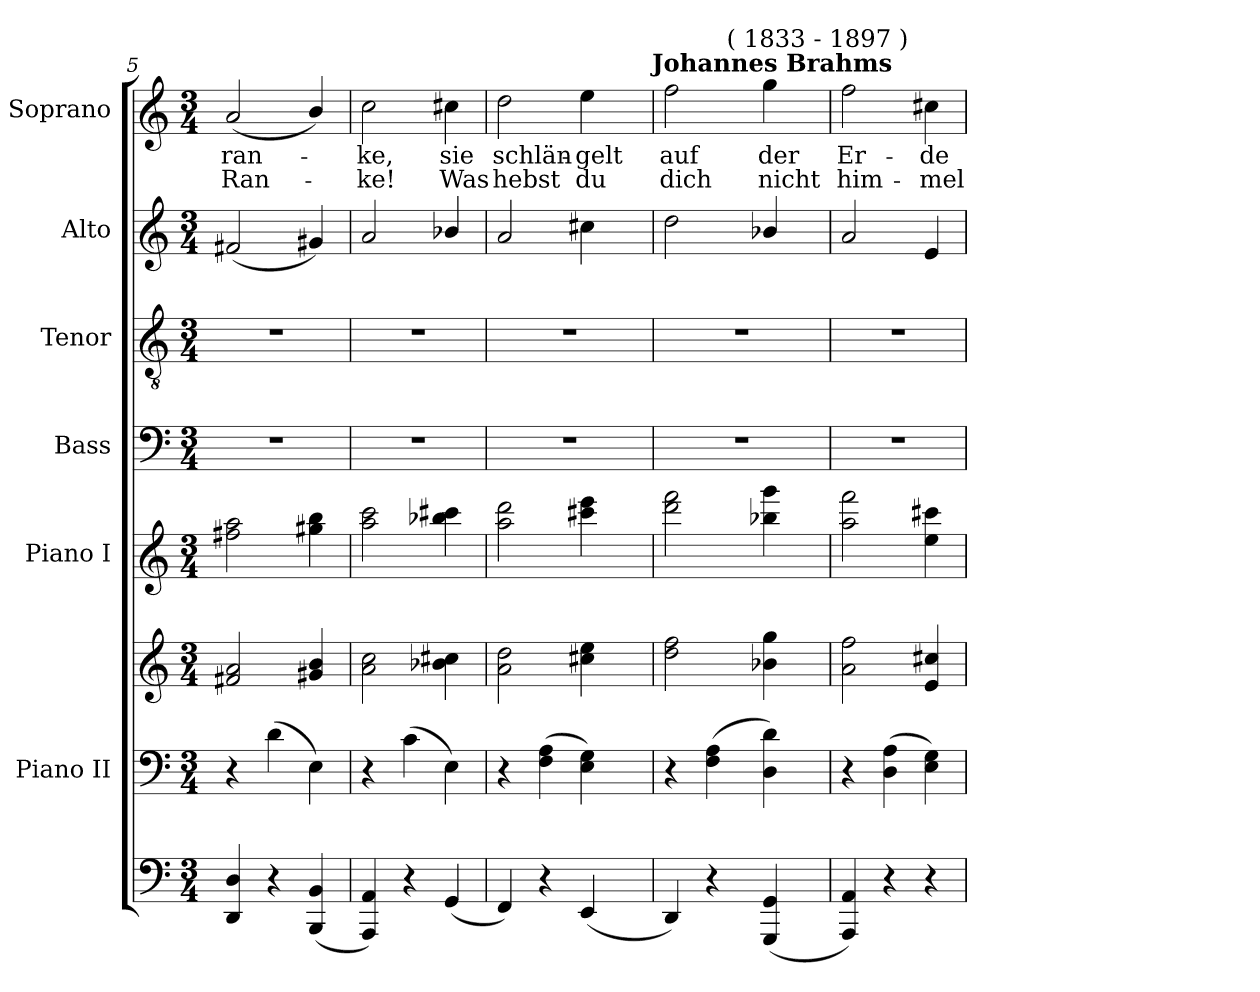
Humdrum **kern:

**kern	**kern	**kern	**kern	**kern	**kern	**kern	**kern	**text	**text
*part8	*part7	*part6	*part5	*part4	*part3	*part2	*part1	*part1	*part1
*staff8	*staff7	*staff6	*staff5	*staff4	*staff3	*staff2	*staff1	*staff1	*staff1
*	*I"Piano II	*	*I"Piano I	*I"Bass	*I"Tenor	*I"Alto	*I"Soprano	*	*
*	*I'II	*	*I'I	*I'B.	*I'T.	*I'A.	*I'S.	*	*
*clefF4	*clefF4	*clefG2	*clefG2	*clefF4	*clefGv2	*clefG2	*clefG2	*	*
*	*	*	*	*	*ITrd7c12	*	*	*	*
*k[]	*k[]	*k[]	*k[]	*k[]	*k[]	*k[]	*k[]	*	*
*C:	*C:	*C:	*C:	*C:	*C:	*C:	*C:	*	*
*M3/4	*M3/4	*M3/4	*M3/4	*M3/4	*M3/4	*M3/4	*M3/4	*	*
=5	=5	=5	=5	=5	=5	=5	=5	=5	=5
!	!	!	!	!LO:N:vis=1	!LO:N:vis=1	!	!	!	!
!	!	!	!	!	!	!	!	!LO:LY:b:color=#000000	!LO:LY:b:color=#000000
4DDi/ 4Di	4r	2f#Xi/ 2ai	2ff#Xi\ 2aai	2.r	2.r	(2f#Xi/	(2ai/	-ran-	Ran-
4r	(4di\	.	.	.	.	.	.	.	.
(4BBBi/ 4BBi	4Ei\)	4g#Xi/ 4bi	4gg#Xi\ 4bbi	.	.	4g#Xi/)	4bi/)	.	.
=6	=6	=6	=6	=6	=6	=6	=6	=6	=6
!	!	!	!	!LO:N:vis=1	!LO:N:vis=1	!	!	!	!
!	!	!	!	!	!	!	!	!LO:LY:b:color=#000000	!LO:LY:b:color=#000000
4AAAi/ 4AAi)	4r	2ai\ 2cci	2aai\ 2ccci	2.r	2.r	2ai/	2cci\	-ke,	ke!
4r	(4ci\	.	.	.	.	.	.	.	.
!	!	!	!	!	!	!	!	!LO:LY:b:color=#000000	!LO:LY:b:color=#000000
(4GGi/	4Ei\)	4b-Xi\ 4cc#Xi	4bb-Xi\ 4ccc#Xi	.	.	4b-Xi/	4cc#Xi\	sie	Was
=7	=7	=7	=7	=7	=7	=7	=7	=7	=7
!	!	!	!	!LO:N:vis=1	!LO:N:vis=1	!	!	!	!
!	!	!	!	!	!	!	!	!LO:LY:b:color=#000000	!LO:LY:b:color=#000000
*	*	*	*	*	*	*	*^	*	*
4FFi/)	4r	2ai\ 2ddi	2aai\ 2dddi	2.r	2.r	2ai/	2ddi\	2ryy	schlän-	hebst
4r	(4Fi\ 4Ai	.	.	.	.	.	.	.	.	.
!	!	!	!	!	!	!	!	!	!LO:LY:b:color=#000000	!LO:LY:b:color=#000000
(4EEi/	4Ei\ 4Gi)	4cc#Xi\ 4eei	4ccc#Xi\ 4eeei	.	.	4cc#Xi\	4eei\	8ryy	-gelt	du
.	.	.	.	.	.	.	.	16ryy	.	.
.	.	.	.	.	.	.	.	32ryy	.	.
.	.	.	.	.	.	.	.	64ryy	.	.
.	.	.	.	.	.	.	.	128...ryy	.	.
!	!	!	!	!	!	!	!	!LO:TX:a:B:t=Johannes Brahms	!	!
.	.	.	.	.	.	.	.	1024ryy	.	.
=8	=8	=8	=8	=8	=8	=8	=8	=8	=8	=8
!	!	!	!	!LO:N:vis=1	!LO:N:vis=1	!	!	!	!	!
!	!	!	!	!	!	!	!	!	!LO:LY:b:color=#000000	!LO:LY:b:color=#000000
4DDi/)	4r	2ddi\ 2ffi	2dddi\ 2fffi	2.r	2.r	2ddi\	2ffi\	4ryy	auf	dich
4r	(4Fi\ 4Ai	.	.	.	.	.	.	32ryy	.	.
.	.	.	.	.	.	.	.	64ryy	.	.
.	.	.	.	.	.	.	.	1024ryy	.	.
!	!	!	!	!	!	!	!	!LO:TX:a:t=( 1833 - 1897 )	!	!
.	.	.	.	.	.	.	.	4ryy	.	.
!	!	!	!	!	!	!	!	!	!LO:LY:b:color=#000000	!LO:LY:b:color=#000000
(4GGGi/ 4GGi	4Di\ 4di)	4b-Xi\ 4ggi	4bb-Xi\ 4gggi	.	.	4b-Xi/	4ggi\	.	der	nicht
.	.	.	.	.	.	.	.	8ryy	.	.
.	.	.	.	.	.	.	.	16ryy	.	.
.	.	.	.	.	.	.	.	128...ryy	.	.
=9	=9	=9	=9	=9	=9	=9	=9	=9	=9	=9
!	!	!	!	!LO:N:vis=1	!LO:N:vis=1	!	!	!	!	!
*	*	*	*	*	*	*	*v	*v	*	*
*	*	*	*	*	*	*	*^	*	*
!	!	!	!	!	!	!	!	!	!LO:LY:b:color=#000000	!LO:LY:b:color=#000000
*	*	*	*	*	*	*	*v	*v	*	*
4AAAi/ 4AAi)	4r	2ai\ 2ffi	2aai\ 2fffi	2.r	2.r	2ai/	2ffi\	Er-	-him-
4r	(4Di\ 4Ai	.	.	.	.	.	.	.	.
!	!	!	!	!	!	!	!	!LO:LY:b:color=#000000	!LO:LY:b:color=#000000
4r	4Ei\ 4Gi)	4ei/ 4cc#Xi	4eei\ 4ccc#Xi	.	.	4ei/	4cc#Xi\	-de	mel
=	=	=	=	=	=	=	=	=	=
*-	*-	*-	*-	*-	*-	*-	*-	*-	*-
